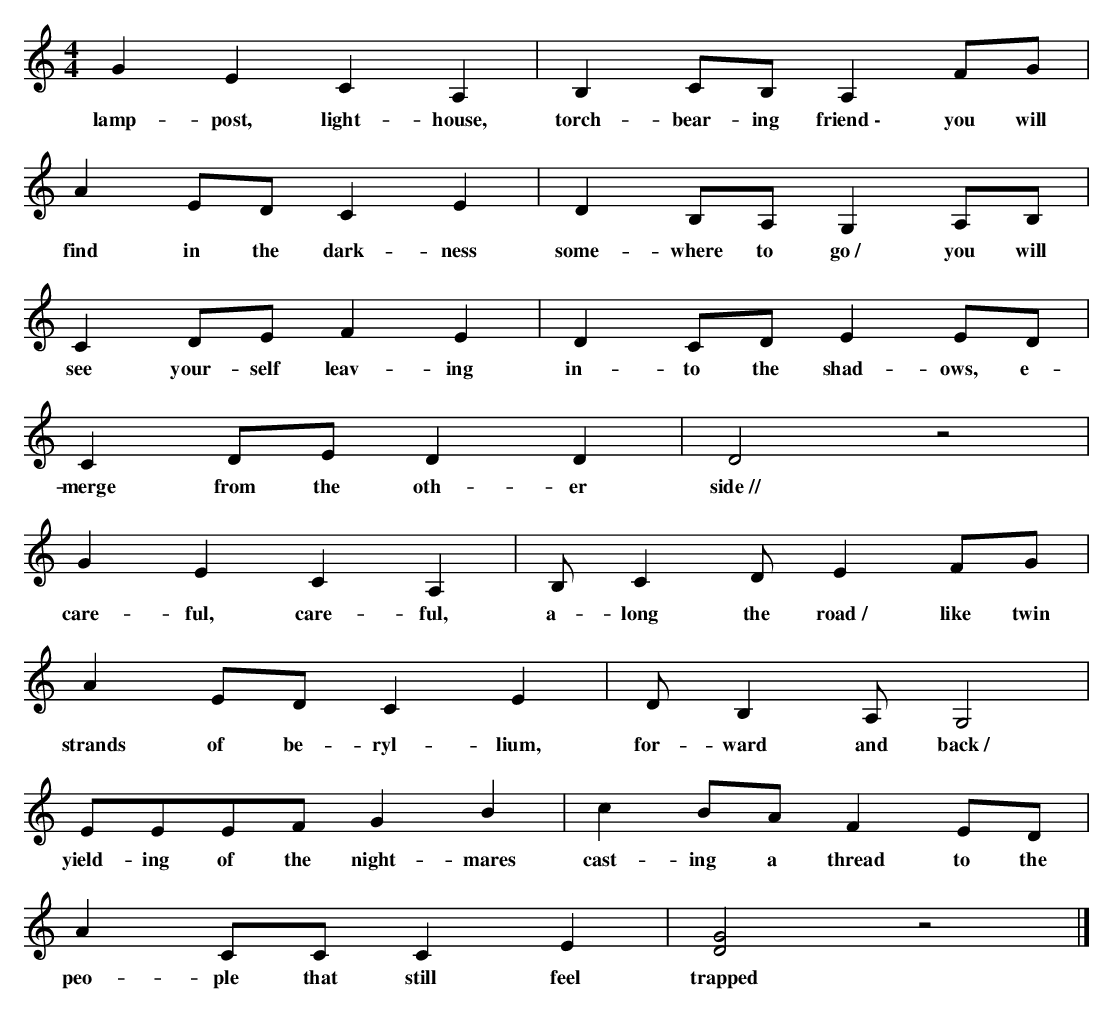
X:1
M:4/4
L:1/4
K:Am
GE CA, | B,C/B,/ A,F/G/ |
w:lamp-post, light-house, torch-bear-ing friend~\- you will
AE/D/ CE | DB,/A,/ G,A,/B,/ |
w:find in the dark-ness some-where to go~/ you will
CD/E/ FE | DC/D/ EE/D/ |
w:see your-self leav-ing in-to the shad-ows, e-
CD/E/ DD | D2 z2 |
w:merge from the oth-er side~//
GE CA, | B,/CD/ EF/G/ |
w:care-ful, care-ful, a-long the road~/ like twin
AE/D/ CE | D/B,A,/ G,2 |
w:strands of be-ryl-lium, for-ward and back~/
E/E/E/F/ GB | cB/A/ FE/D/ |
w:yield-ing of the night-mares cast-ing a thread to the
AC/C/ CE | [D2G2] z2 |]
w:peo-ple that still feel trapped
